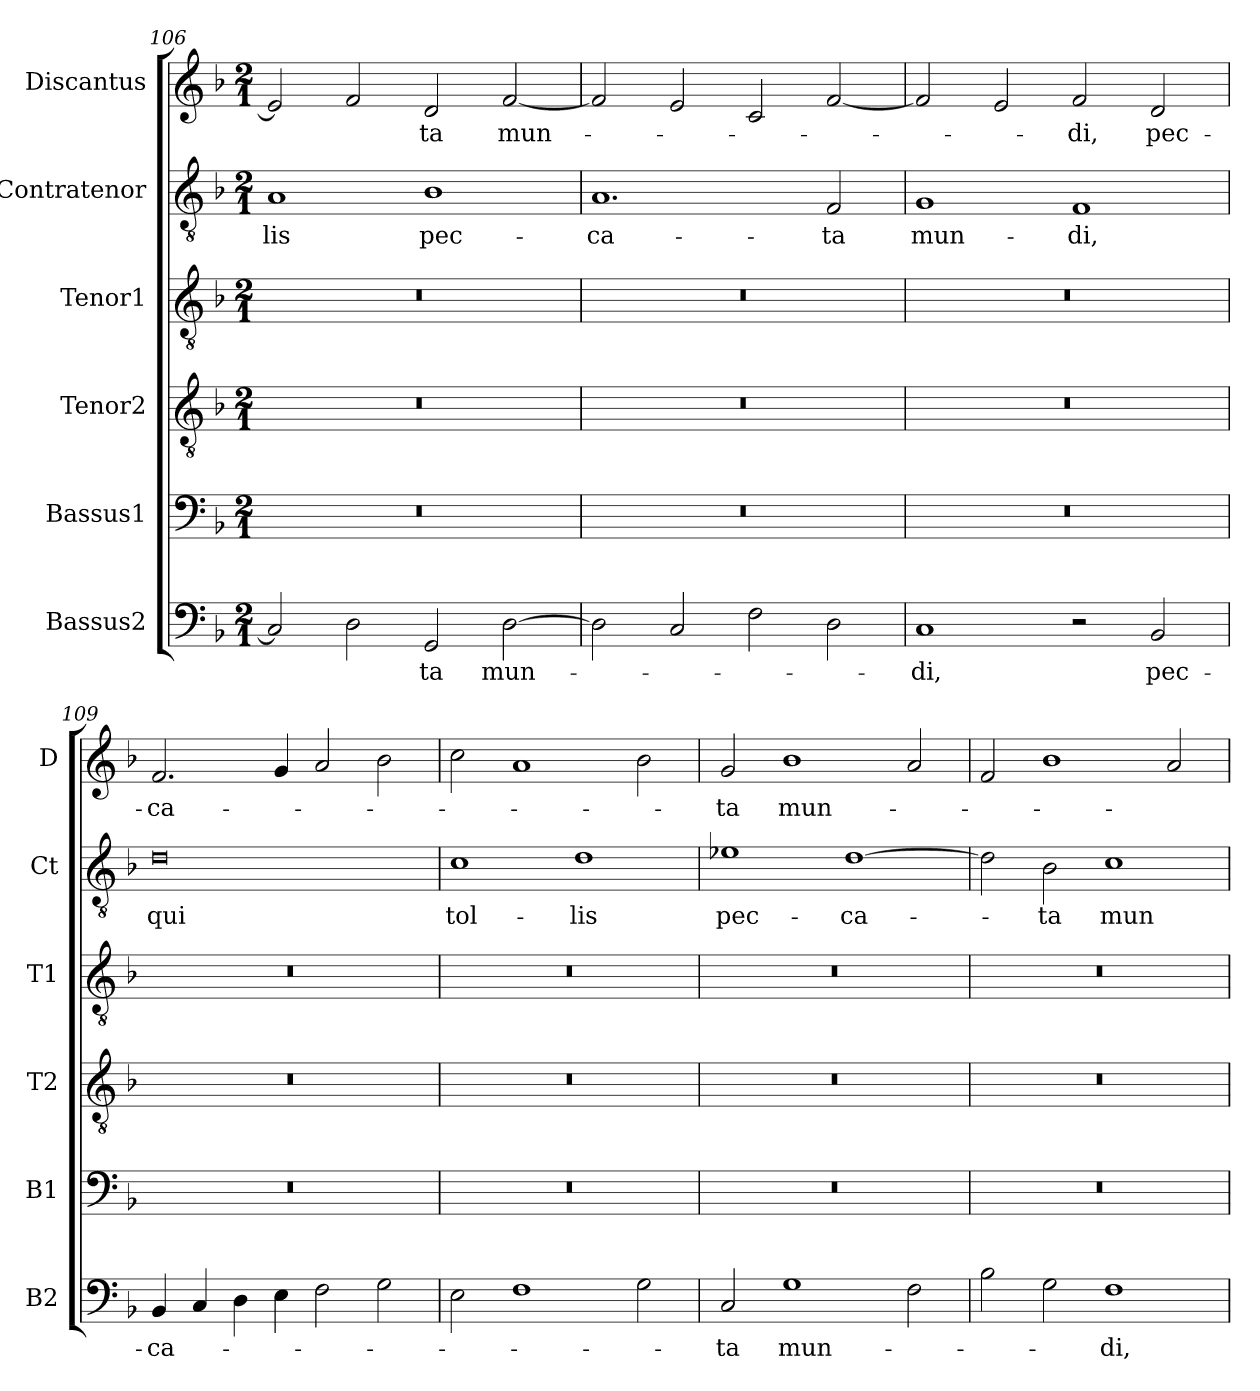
**kern	**text	**kern	**kern	**kern	**kern	**text	**kern	**text
*part6	*part6	*part5	*part4	*part3	*part2	*part2	*part1	*part1
*staff6	*staff6	*staff5	*staff4	*staff3	*staff2	*staff2	*staff1	*staff1
*I"Bassus2	*	*I"Bassus1	*I"Tenor2	*I"Tenor1	*I"Contratenor	*	*I"Discantus	*
*I'B2	*	*I'B1	*I'T2	*I'T1	*I'Ct	*	*I'D	*
*clefF4	*	*clefF4	*clefGv2	*clefGv2	*clefGv2	*	*clefG2	*
*k[b-]	*	*k[b-]	*k[b-]	*k[b-]	*k[b-]	*	*k[b-]	*
*M2/1	*	*M2/1	*M2/1	*M2/1	*M2/1	*	*M2/1	*
=106	=106	=106	=106	=106	=106	=106	=106	=106
2C/]	.	0r	0r	0r	1A	-lis	2e/]	.
2D\	.	.	.	.	.	.	2f/	.
2GG/	-ta	.	.	.	1B-	pec-	2d/	-ta
[2D\	mun-	.	.	.	.	.	[2f/	mun-
=107	=107	=107	=107	=107	=107	=107	=107	=107
2D\]	.	0r	0r	0r	1.A	-ca-	2f/]	.
2C/	.	.	.	.	.	.	2e/	.
2F\	.	.	.	.	.	.	2c/	.
2D\	.	.	.	.	2F/	-ta	[2f/	.
=108	=108	=108	=108	=108	=108	=108	=108	=108
1C	-di,	0r	0r	0r	1G	mun-	2f/]	.
.	.	.	.	.	.	.	2e/	.
2r	.	.	.	.	1F	-di,	2f/	-di,
2BB-/	pec-	.	.	.	.	.	2d/	pec-
=109	=109	=109	=109	=109	=109	=109	=109	=109
4BB-/	-ca-	0r	0r	0r	0d	qui	2.f/	-ca-
4C/	.	.	.	.	.	.	.	.
4D\	.	.	.	.	.	.	.	.
4E\	.	.	.	.	.	.	4g/	.
2F\	.	.	.	.	.	.	2a/	.
2G\	.	.	.	.	.	.	2b-\	.
=110	=110	=110	=110	=110	=110	=110	=110	=110
2E\	.	0r	0r	0r	1c	tol-	2cc\	.
1F	.	.	.	.	.	.	1a	.
.	.	.	.	.	1d	-lis	.	.
2G\	.	.	.	.	.	.	2b-\	.
=111	=111	=111	=111	=111	=111	=111	=111	=111
2C/	-ta	0r	0r	0r	1e-X	pec-	2g/	-ta
1G	mun-	.	.	.	.	.	1b-	mun-
.	.	.	.	.	[1d	-ca-	.	.
2F\	.	.	.	.	.	.	2a/	.
=112	=112	=112	=112	=112	=112	=112	=112	=112
2B-\	.	0r	0r	0r	2d\]	.	2f/	.
2G\	.	.	.	.	2B-\	-ta	1b-	.
1F	-di,	.	.	.	1c	mun-	.	.
.	.	.	.	.	.	.	2a/	.
=	=	=	=	=	=	=	=	=
*-	*-	*-	*-	*-	*-	*-	*-	*-
